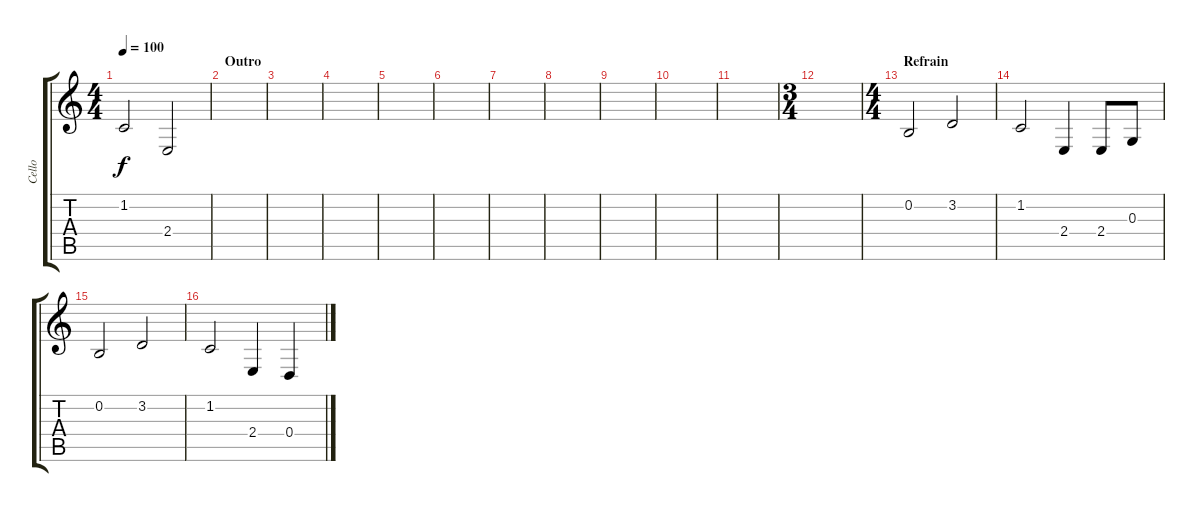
\track ("Cello" "Cello") {instrument cello}
\staff {score tabs}
\tuning (E4 B3 G3 D3 A2 E2) {hide}
\ts (4 4)
\tempo 100
\clef g2
\ks c
1.2.2{dy f} 2.4.2 |
\section ("" "Outro")
|
|
|
|
|
|
|
|
|
|
\ts (3 4)
|
\ts (4 4)
\section ("" "Refrain")
0.2.2 3.2.2 |
1.2.2 2.4.4 2.4.8 0.3.8 |
0.2.2 3.2.2 |
1.2.2 2.4.4 0.4.4
